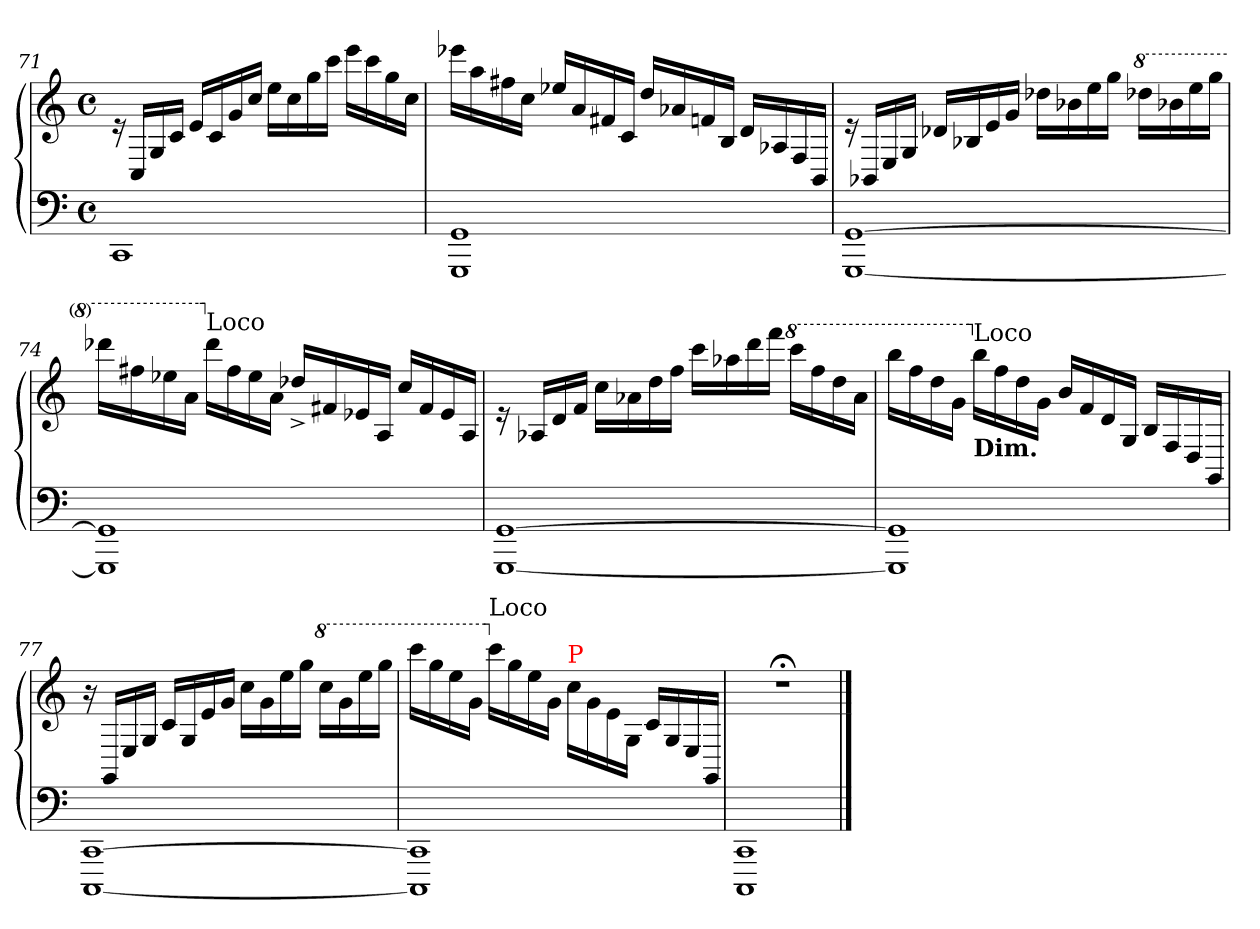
**kern	**kern
*part1	*part1
*staff2	*staff1
*clefF4	*clefG2
*k[]	*k[]
*C:	*C:
*M4/4	*M4/4
*met(c)	*met(c)
=71	=71
1CC	16re
.	16C/LL
.	16G/
.	16c/JJ
.	16eLL
.	16c
.	16g
.	16ccJJ
.	16eeLL
.	16cc
.	16gg
.	16cccJJ
.	16eeeLL
.	16ccc
.	16gg
.	16ccJJ
=72	=72
1GG 1GGG	16eee-XLL
.	16aa
.	16ff#X
.	16ccJJ
.	16ee-XLL
.	16a
.	16f#X
.	16cJJ
.	16ddLL
.	16a-X
.	16fn
.	16BJJ
.	16dLL
.	16A-X
.	16F/
.	16BB/JJ
=73	=73
[1GG [1GGG	16re
.	16BB-XLL
.	16E/
.	16G/JJ
.	16d-XLL
.	16B-X
.	16e
.	16gJJ
.	16dd-XLL
.	16b-X
.	16ee
.	16ggJJ
*	*8va
.	16ddd-XLL
.	16bb-X
.	16eee
.	16gggJJ
=74	=74
1GG] 1GGG]	16dddd-XLL
.	16fff#X
.	16eee-X
.	16aaJJ
*	*X8va
!	!LO:TX:a:t=Loco
.	16ddd-LL
.	16ff#
.	16ee-
.	16aJJ
.	16dd-X^>LL
.	16f#X
.	16e-X
.	16AJJ
.	16ccLL
.	16f#
.	16e-
.	16AJJ
=75	=75
[1GG [1GGG	16re
.	16A-XLL
.	16d
.	16fJJ
.	16ccLL
.	16a-X
.	16dd
.	16ffJJ
.	16cccLL
.	16aa-X
.	16ddd
.	16fffJJ
*	*8va
.	16ccccLL
.	16fff
.	16ddd
.	16aa-JJ
=76	=76
1GG] 1GGG]	16bbbLL
.	16fff
.	16ddd
.	16ggJJ
*	*X8va
!	!LO:TX:a:t=Loco
!	!LO:TX:c:B:t=Dim.
.	16bbLL
.	16ff
.	16dd
.	16gJJ
.	16bLL
.	16f
.	16d
.	16G/JJ
.	16B/LL
.	16F/
.	16D/
.	16GG/JJ
=77	=77
[1CC [1CCC	16r
.	16GG/LL
.	16E/
.	16G/JJ
.	16c\LL
.	16G/
.	16e
.	16gJJ
.	16ccLL
.	16g
.	16ee
.	16ggJJ
*	*8va
.	16cccLL
.	16gg
.	16eee
.	16gggJJ
=78	=78
1CC] 1CCC]	16cccc\LL
.	16ggg\
.	16eee\
.	16gg\JJ
*	*X8va
!	!LO:TX:a:t=Loco
.	16ccc\LL
.	16gg\
.	16ee\
.	16g\JJ
!	!LO:TX:a:color=red:t=P
.	16cc\LL
.	16g\
.	16e\
.	16G/JJ
.	16c/LL
.	16G/
.	16E/
.	16GG/JJ
=79	=79
1CC 1CCC	1r;<dd
==	==
*-	*-
